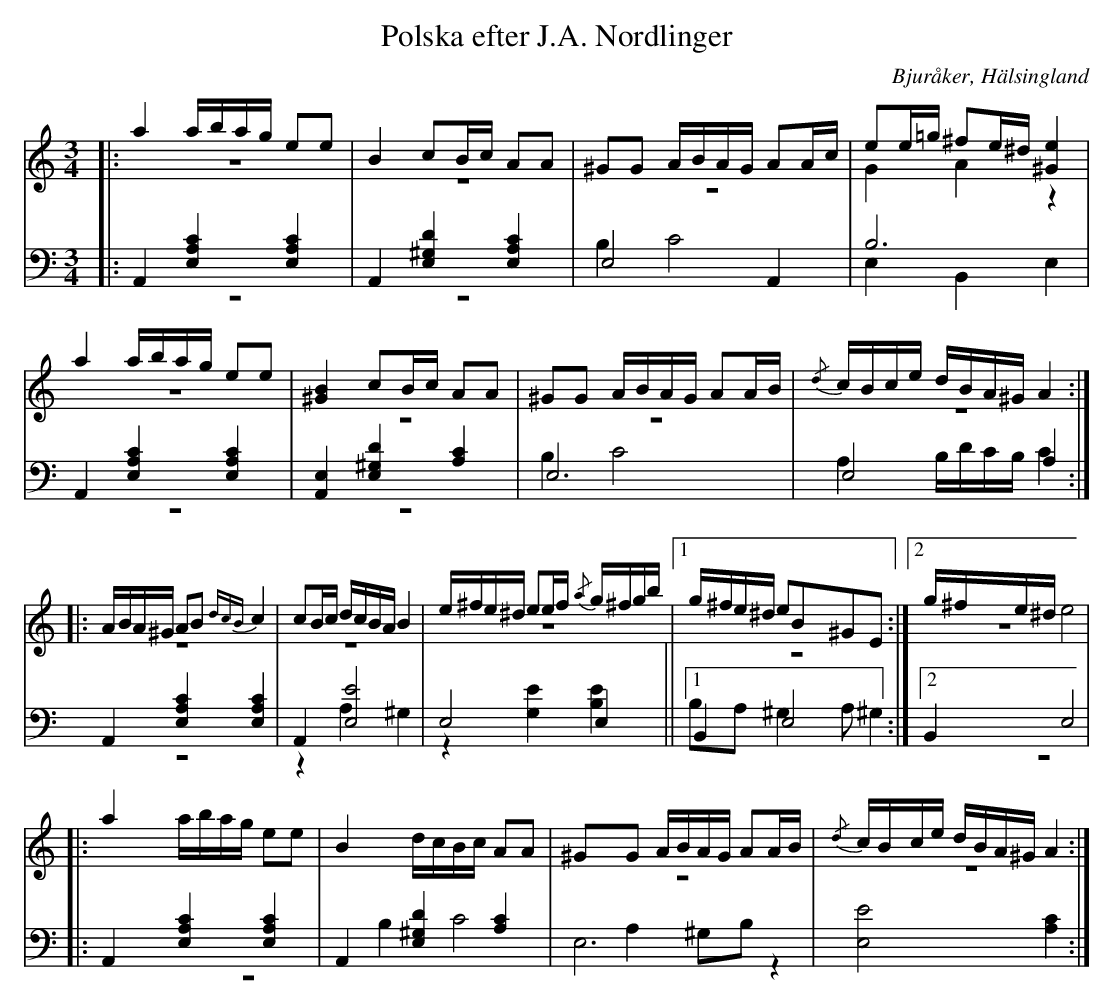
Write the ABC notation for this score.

X:1
T: Polska efter J.A. Nordlinger
O: Bjuråker, Hälsingland
M: 3/4
L: 1/16
K: Am
V:1
V:2 merge
V:3
V:4 merge
V:1
|: a4 abag e2e2|B4 c2Bc A2A2|^G2G2 ABAG A2Ac|e2e=g ^f2e^d [^G4e4]|
a4 abag e2e2|[^G4B4] c2Bc A2A2|^G2G2 ABAG A2AB|{/d}cBce dBA^G A4:|
|:ABA^G A2B2 {dcB}c4|c2Bc dcBA B4|e^fe^d e2ef {/a}g^fgb|1 g^fe^d e2B2^G2E2:|2 g^fe^d e8|
|:a4 abag e2e2|B4 dcBc A2A2|^G2G2 ABAG A2AB|{/d}cBce dBA^G A4:|
V:2
|:z12 |z12|z12|G4 A4 z4|
z12|z12|z12|z12:|
z12|z12|z12||1 z12:|2 z12|
|:z12|z12|z12|z12:|
V:3 clef=bass
|:A,,4 [E,4A,4C4] [E,4A,4C4] |A,,4 [E,4^G,4D4] [E,4A,4C4]|E,8 A,,4|B,12|
A,,4 [E,4A,4C4] [E,4A,4C4]|[A,,4E,4] [E,4^G,4D4] [A,4C4]|E,12|E,8 A,4:|
A,,4 [E,4A,4C4] [E,4A,4C4]|A,,4 [E,8E8]|E,8 E,4||1 B,,4 E,8 :|2 B,,4 E,8|
|:A,,4 [E,4A,4C4] [E,4A,4C4]|A,,4 [E,4^G,4D4] [A,4C4]|E,12|[E,8E8] [A,4C4]:|
V:4 clef=bass
|:z12 |z12|B,4 C8|E,4 B,,4 E,4|
z12|z12|B,4 C8|A,4 B,DCB, C4:|
z12|z4 A,4 ^G,4|z4 [G,4E4] [B,4E4]||1 B,2A,2 ^G,4:|2 ,2A,2 ^G,4|
|:z12|z12|B,4 C8|A,4 ^G,2B,2 z4:|
